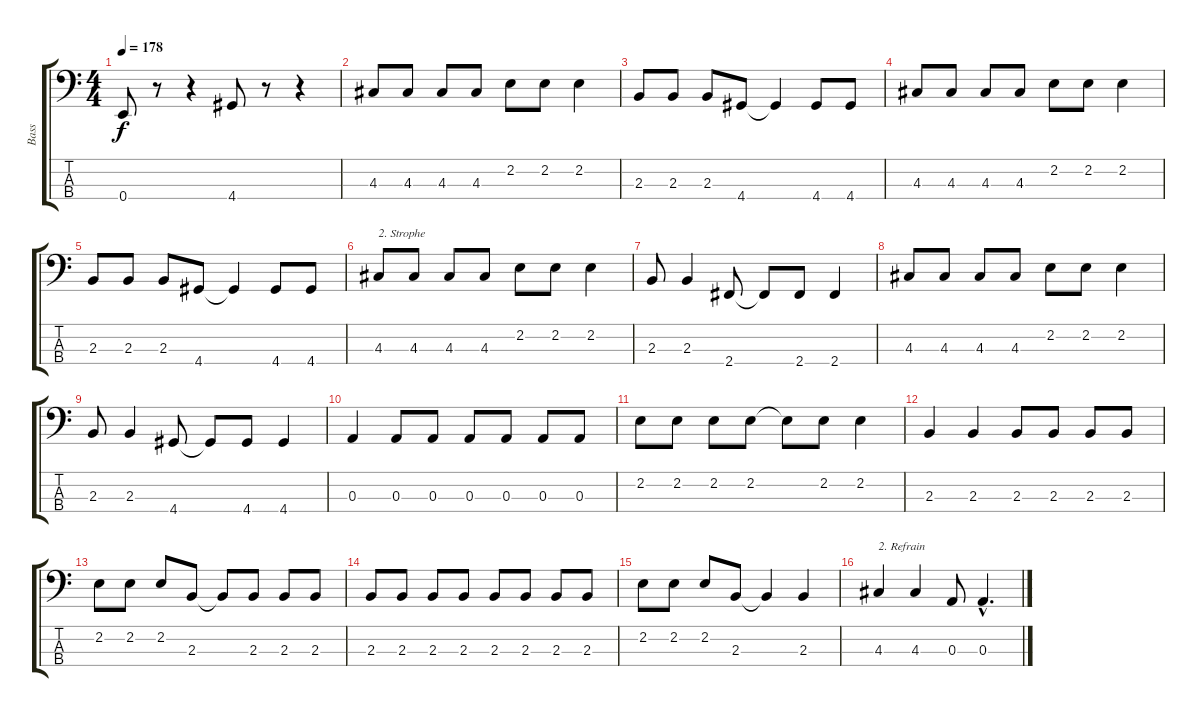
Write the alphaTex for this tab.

\track ("Bass" "Bass") {instrument electricbasspick}
\staff {score tabs}
\tuning (G2 D2 A1 E1) {hide}
\ts (4 4)
\tempo 178
\clef f4
\ks c
0.4.8{dy f} r.8 r.4 4.4.8 r.8 r.4 |
4.3.8 4.3.8 4.3.8 4.3.8 2.2.8 2.2.8 2.2.4 |
2.3.8 2.3.8 2.3.8 4.4.8 4.4{t}.4 4.4.8 4.4.8 |
4.3.8 4.3.8 4.3.8 4.3.8 2.2.8 2.2.8 2.2.4 |
2.3.8 2.3.8 2.3.8 4.4.8 4.4{t}.4 4.4.8 4.4.8 |
4.3.8{txt "2. Strophe"} 4.3.8 4.3.8 4.3.8 2.2.8 2.2.8 2.2.4 |
2.3.8 2.3.4 2.4.8 2.4{t}.8 2.4.8 2.4.4 |
4.3.8 4.3.8 4.3.8 4.3.8 2.2.8 2.2.8 2.2.4 |
2.3.8 2.3.4 4.4.8 4.4{t}.8 4.4.8 4.4.4 |
0.3.4 0.3.8 0.3.8 0.3.8 0.3.8 0.3.8 0.3.8 |
2.2.8 2.2.8 2.2.8 2.2.8 2.2{t}.8 2.2.8 2.2.4 |
2.3.4 2.3.4 2.3.8 2.3.8 2.3.8 2.3.8 |
2.2.8 2.2.8 2.2.8 2.3.8 2.3{t}.8 2.3.8 2.3.8 2.3.8 |
2.3.8 2.3.8 2.3.8 2.3.8 2.3.8 2.3.8 2.3.8 2.3.8 |
2.2.8 2.2.8 2.2.8 2.3.8 2.3{t}.4 2.3.4 |
4.3.4{txt "2. Refrain"} 4.3.4 0.3.8 0.3{hac}.4{d}
